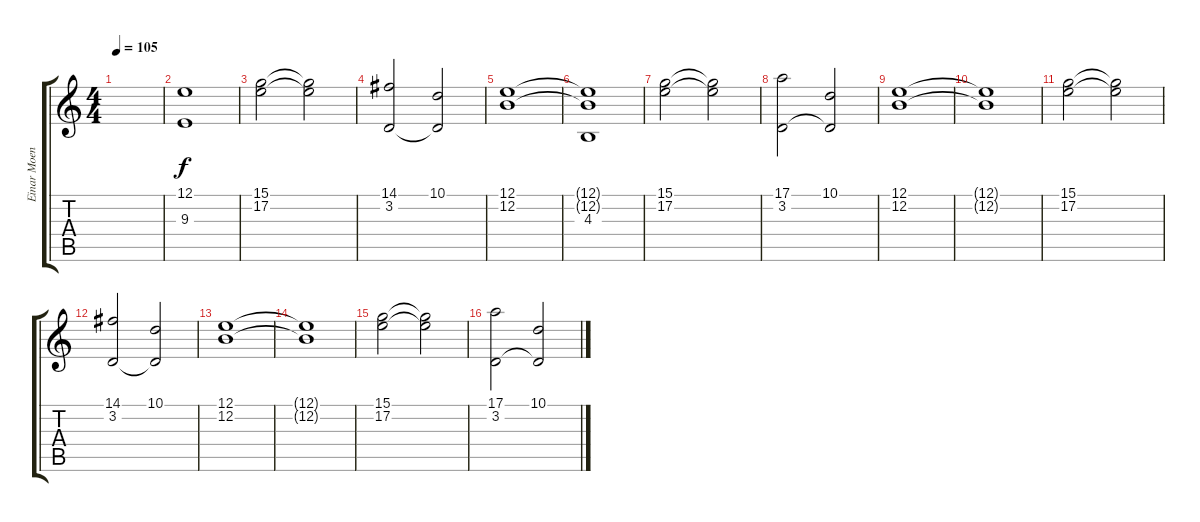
\track ("Einar Moen" "Einar Moen") {instrument stringensemble2}
\staff {score tabs}
\tuning (E4 B3 G3 D3 A2 E2) {hide}
\ts (4 4)
\tempo 105
\clef g2
\ks c
|
(12.1 9.3).1{volume 13} |
(15.1 17.2).2 (15.1{t} 17.2{t}).2 |
(14.1 3.2).2 (10.1 3.2{t}).2 |
(12.1 12.2).1 |
(12.1{t} 12.2{t} 4.3).1 |
(15.1 17.2).2 (15.1{t} 17.2{t}).2 |
(17.1 3.2).2 (10.1 3.2{t}).2 |
(12.1 12.2).1 |
(12.1{t} 12.2{t}).1 |
(15.1 17.2).2 (15.1{t} 17.2{t}).2 |
(14.1 3.2).2 (10.1 3.2{t}).2 |
(12.1 12.2).1 |
(12.1{t} 12.2{t}).1 |
(15.1 17.2).2 (15.1{t} 17.2{t}).2 |
(17.1 3.2).2 (10.1 3.2{t}).2
